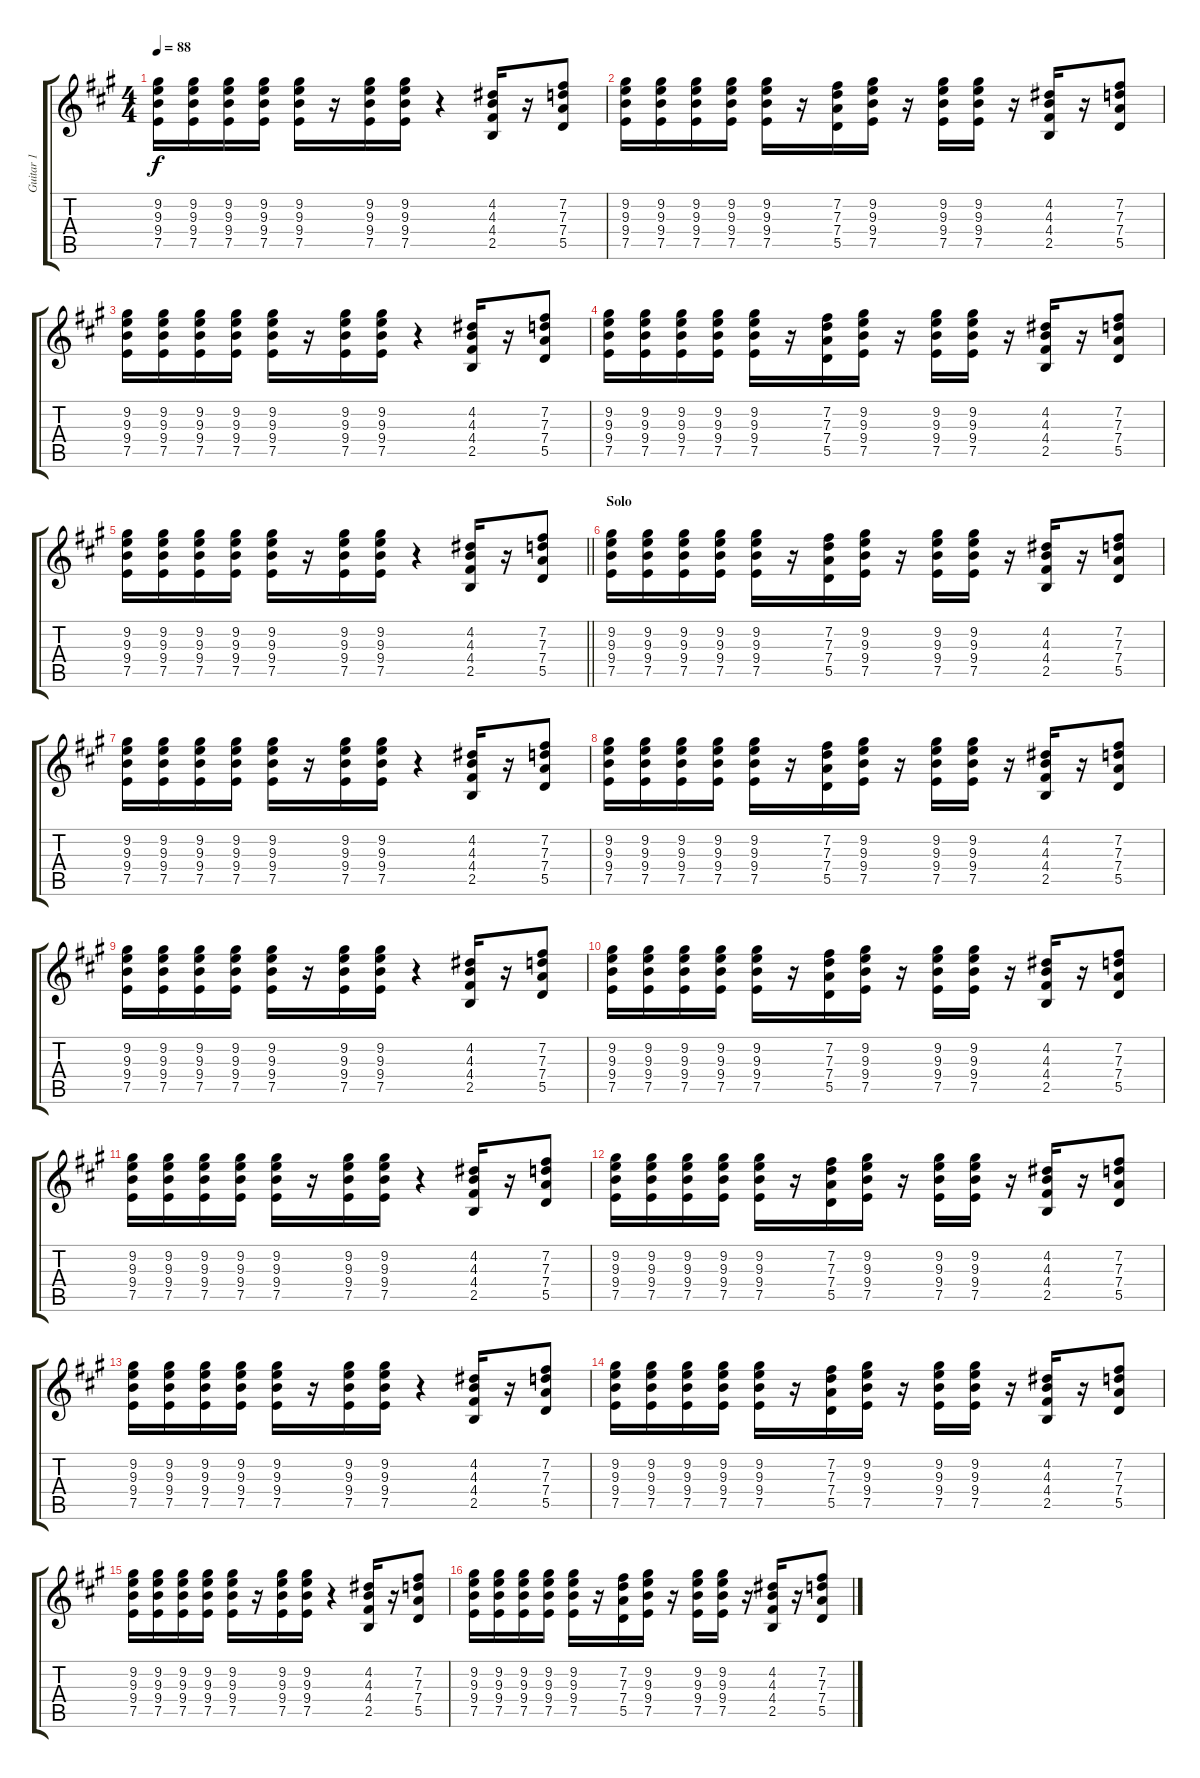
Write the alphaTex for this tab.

\track ("Guitar 1" "Guitar 1") {instrument distortionguitar}
\staff {score tabs}
\tuning (E4 B3 G3 D3 A2 E2) {hide}
\ts (4 4)
\tempo 88
\clef g2
\ks a
(9.2 9.3 9.4 7.5).16{dy f} (9.2 9.3 9.4 7.5).16 (9.2 9.3 9.4 7.5).16 (9.2 9.3 9.4 7.5).16 (9.2 9.3 9.4 7.5).16 r.16 (9.2 9.3 9.4 7.5).16 (9.2 9.3 9.4 7.5).16 r.4 (4.2 4.3 4.4 2.5).16 r.16 (7.2 7.3 7.4 5.5).8 |
(9.2 9.3 9.4 7.5).16 (9.2 9.3 9.4 7.5).16 (9.2 9.3 9.4 7.5).16 (9.2 9.3 9.4 7.5).16 (9.2 9.3 9.4 7.5).16 r.16 (7.2 7.3 7.4 5.5).16 (9.2 9.3 9.4 7.5).16 r.16 (9.2 9.3 9.4 7.5).16 (9.2 9.3 9.4 7.5).16 r.16 (4.2 4.3 4.4 2.5).16 r.16 (7.2 7.3 7.4 5.5).8 |
(9.2 9.3 9.4 7.5).16 (9.2 9.3 9.4 7.5).16 (9.2 9.3 9.4 7.5).16 (9.2 9.3 9.4 7.5).16 (9.2 9.3 9.4 7.5).16 r.16 (9.2 9.3 9.4 7.5).16 (9.2 9.3 9.4 7.5).16 r.4 (4.2 4.3 4.4 2.5).16 r.16 (7.2 7.3 7.4 5.5).8 |
(9.2 9.3 9.4 7.5).16 (9.2 9.3 9.4 7.5).16 (9.2 9.3 9.4 7.5).16 (9.2 9.3 9.4 7.5).16 (9.2 9.3 9.4 7.5).16 r.16 (7.2 7.3 7.4 5.5).16 (9.2 9.3 9.4 7.5).16 r.16 (9.2 9.3 9.4 7.5).16 (9.2 9.3 9.4 7.5).16 r.16 (4.2 4.3 4.4 2.5).16 r.16 (7.2 7.3 7.4 5.5).8 |
\barLineRight lightlight
(9.2 9.3 9.4 7.5).16 (9.2 9.3 9.4 7.5).16 (9.2 9.3 9.4 7.5).16 (9.2 9.3 9.4 7.5).16 (9.2 9.3 9.4 7.5).16 r.16 (9.2 9.3 9.4 7.5).16 (9.2 9.3 9.4 7.5).16 r.4 (4.2 4.3 4.4 2.5).16 r.16 (7.2 7.3 7.4 5.5).8 |
\section ("" "Solo")
(9.2 9.3 9.4 7.5).16 (9.2 9.3 9.4 7.5).16 (9.2 9.3 9.4 7.5).16 (9.2 9.3 9.4 7.5).16 (9.2 9.3 9.4 7.5).16 r.16 (7.2 7.3 7.4 5.5).16 (9.2 9.3 9.4 7.5).16 r.16 (9.2 9.3 9.4 7.5).16 (9.2 9.3 9.4 7.5).16 r.16 (4.2 4.3 4.4 2.5).16 r.16 (7.2 7.3 7.4 5.5).8 |
(9.2 9.3 9.4 7.5).16 (9.2 9.3 9.4 7.5).16 (9.2 9.3 9.4 7.5).16 (9.2 9.3 9.4 7.5).16 (9.2 9.3 9.4 7.5).16 r.16 (9.2 9.3 9.4 7.5).16 (9.2 9.3 9.4 7.5).16 r.4 (4.2 4.3 4.4 2.5).16 r.16 (7.2 7.3 7.4 5.5).8 |
(9.2 9.3 9.4 7.5).16 (9.2 9.3 9.4 7.5).16 (9.2 9.3 9.4 7.5).16 (9.2 9.3 9.4 7.5).16 (9.2 9.3 9.4 7.5).16 r.16 (7.2 7.3 7.4 5.5).16 (9.2 9.3 9.4 7.5).16 r.16 (9.2 9.3 9.4 7.5).16 (9.2 9.3 9.4 7.5).16 r.16 (4.2 4.3 4.4 2.5).16 r.16 (7.2 7.3 7.4 5.5).8 |
(9.2 9.3 9.4 7.5).16 (9.2 9.3 9.4 7.5).16 (9.2 9.3 9.4 7.5).16 (9.2 9.3 9.4 7.5).16 (9.2 9.3 9.4 7.5).16 r.16 (9.2 9.3 9.4 7.5).16 (9.2 9.3 9.4 7.5).16 r.4 (4.2 4.3 4.4 2.5).16 r.16 (7.2 7.3 7.4 5.5).8 |
(9.2 9.3 9.4 7.5).16 (9.2 9.3 9.4 7.5).16 (9.2 9.3 9.4 7.5).16 (9.2 9.3 9.4 7.5).16 (9.2 9.3 9.4 7.5).16 r.16 (7.2 7.3 7.4 5.5).16 (9.2 9.3 9.4 7.5).16 r.16 (9.2 9.3 9.4 7.5).16 (9.2 9.3 9.4 7.5).16 r.16 (4.2 4.3 4.4 2.5).16 r.16 (7.2 7.3 7.4 5.5).8 |
(9.2 9.3 9.4 7.5).16 (9.2 9.3 9.4 7.5).16 (9.2 9.3 9.4 7.5).16 (9.2 9.3 9.4 7.5).16 (9.2 9.3 9.4 7.5).16 r.16 (9.2 9.3 9.4 7.5).16 (9.2 9.3 9.4 7.5).16 r.4 (4.2 4.3 4.4 2.5).16 r.16 (7.2 7.3 7.4 5.5).8 |
(9.2 9.3 9.4 7.5).16 (9.2 9.3 9.4 7.5).16 (9.2 9.3 9.4 7.5).16 (9.2 9.3 9.4 7.5).16 (9.2 9.3 9.4 7.5).16 r.16 (7.2 7.3 7.4 5.5).16 (9.2 9.3 9.4 7.5).16 r.16 (9.2 9.3 9.4 7.5).16 (9.2 9.3 9.4 7.5).16 r.16 (4.2 4.3 4.4 2.5).16 r.16 (7.2 7.3 7.4 5.5).8 |
(9.2 9.3 9.4 7.5).16 (9.2 9.3 9.4 7.5).16 (9.2 9.3 9.4 7.5).16 (9.2 9.3 9.4 7.5).16 (9.2 9.3 9.4 7.5).16 r.16 (9.2 9.3 9.4 7.5).16 (9.2 9.3 9.4 7.5).16 r.4 (4.2 4.3 4.4 2.5).16 r.16 (7.2 7.3 7.4 5.5).8 |
(9.2 9.3 9.4 7.5).16 (9.2 9.3 9.4 7.5).16 (9.2 9.3 9.4 7.5).16 (9.2 9.3 9.4 7.5).16 (9.2 9.3 9.4 7.5).16 r.16 (7.2 7.3 7.4 5.5).16 (9.2 9.3 9.4 7.5).16 r.16 (9.2 9.3 9.4 7.5).16 (9.2 9.3 9.4 7.5).16 r.16 (4.2 4.3 4.4 2.5).16 r.16 (7.2 7.3 7.4 5.5).8 |
(9.2 9.3 9.4 7.5).16 (9.2 9.3 9.4 7.5).16 (9.2 9.3 9.4 7.5).16 (9.2 9.3 9.4 7.5).16 (9.2 9.3 9.4 7.5).16 r.16 (9.2 9.3 9.4 7.5).16 (9.2 9.3 9.4 7.5).16 r.4 (4.2 4.3 4.4 2.5).16 r.16 (7.2 7.3 7.4 5.5).8 |
(9.2 9.3 9.4 7.5).16 (9.2 9.3 9.4 7.5).16 (9.2 9.3 9.4 7.5).16 (9.2 9.3 9.4 7.5).16 (9.2 9.3 9.4 7.5).16 r.16 (7.2 7.3 7.4 5.5).16 (9.2 9.3 9.4 7.5).16 r.16 (9.2 9.3 9.4 7.5).16 (9.2 9.3 9.4 7.5).16 r.16 (4.2 4.3 4.4 2.5).16 r.16 (7.2 7.3 7.4 5.5).8
